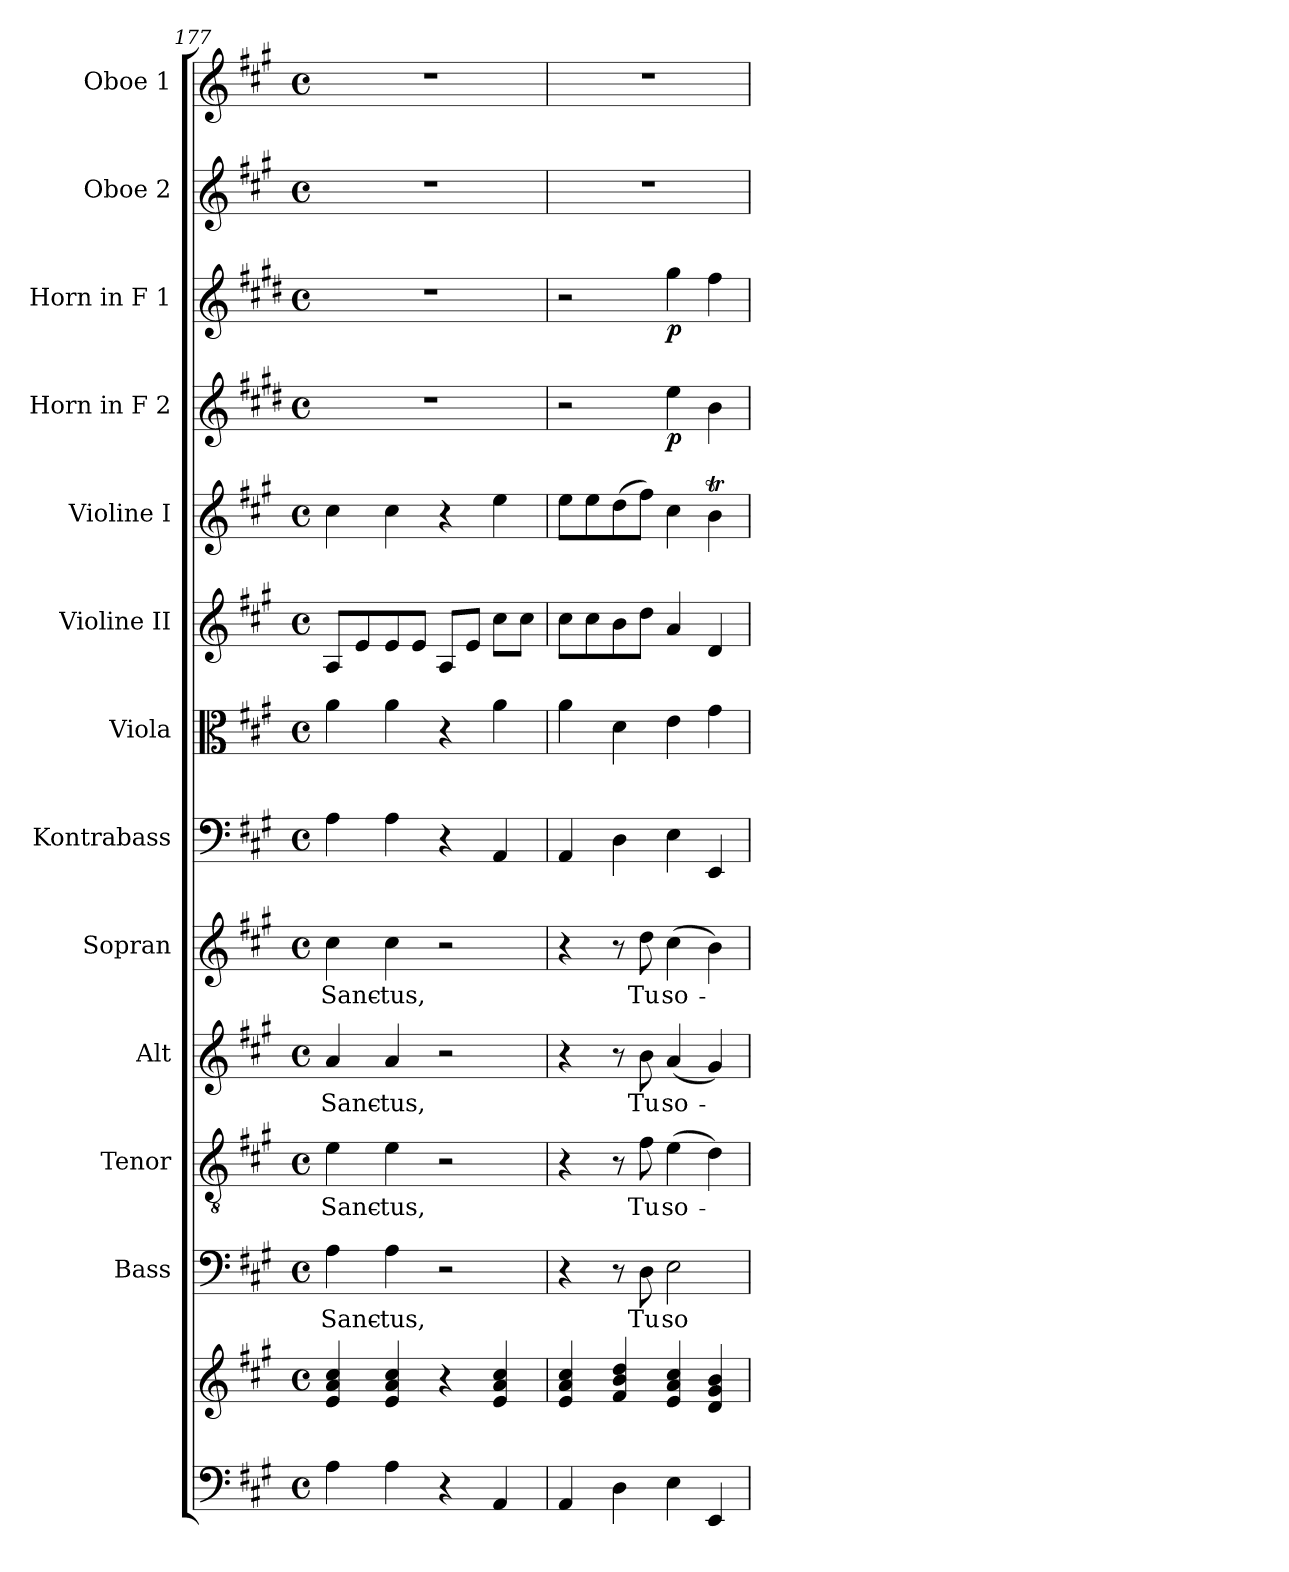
**kern	**kern	**kern	**text	**kern	**text	**kern	**text	**kern	**text	**kern	**kern	**kern	**kern	**kern	**dynam	**kern	**dynam	**kern	**kern
*part13	*part13	*part12	*part12	*part11	*part11	*part10	*part10	*part9	*part9	*part8	*part7	*part6	*part5	*part4	*part4	*part3	*part3	*part2	*part1
*staff14	*staff13	*staff12	*staff12	*staff11	*staff11	*staff10	*staff10	*staff9	*staff9	*staff8	*staff7	*staff6	*staff5	*staff4	*staff4	*staff3	*staff3	*staff2	*staff1
*	*	*I"Bass	*	*I"Tenor	*	*I"Alt	*	*I"Sopran	*	*I"Kontrabass	*I"Viola	*I"Violine II	*I"Violine I	*I"Horn in F 2	*	*I"Horn in F 1	*	*I"Oboe 2	*I"Oboe 1
*	*	*I'B.	*	*I'T.	*	*I'A.	*	*I'S.	*	*I'Kb.	*I'Vla.	*I'Vl. II	*I'Vl. I	*	*	*	*	*I'Ob.. 2	*I'Ob. 1
*clefF4	*clefG2	*clefF4	*	*clefGv2	*	*clefG2	*	*clefG2	*	*clefF4	*clefC3	*clefG2	*clefG2	*clefG2	*	*clefG2	*	*clefG2	*clefG2
*	*	*	*	*	*	*	*	*	*	*ITrd7c12	*	*	*	*ITrd4c7	*	*ITrd4c7	*	*	*
*k[f#c#g#]	*k[f#c#g#]	*k[f#c#g#]	*	*k[f#c#g#]	*	*k[f#c#g#]	*	*k[f#c#g#]	*	*k[f#c#g#]	*k[f#c#g#]	*k[f#c#g#]	*k[f#c#g#]	*k[f#c#g#]	*	*k[f#c#g#]	*	*k[f#c#g#]	*k[f#c#g#]
*A:	*A:	*A:	*	*A:	*	*A:	*	*A:	*	*A:	*A:	*A:	*A:	*A:	*	*A:	*	*A:	*A:
*M4/4	*M4/4	*M4/4	*	*M4/4	*	*M4/4	*	*M4/4	*	*M4/4	*M4/4	*M4/4	*M4/4	*M4/4	*	*M4/4	*	*M4/4	*M4/4
*met(c)	*met(c)	*met(c)	*	*met(c)	*	*met(c)	*	*met(c)	*	*met(c)	*met(c)	*met(c)	*met(c)	*met(c)	*	*met(c)	*	*met(c)	*met(c)
=177	=177	=177	=177	=177	=177	=177	=177	=177	=177	=177	=177	=177	=177	=177	=177	=177	=177	=177	=177
!	!	!	!LO:LY:b	!	!LO:LY:b	!	!LO:LY:b	!	!LO:LY:b	!	!	!	!	!	!	!	!	!	!
4A\	4e/ 4a/ 4cc#/	4A\	Sanc-	4e\	Sanc-	4a/	Sanc-	4cc#\	Sanc-	4AA\	4a\	8A/L	4cc#\	1r	.	1r	.	1r	1r
.	.	.	.	.	.	.	.	.	.	.	.	8e/	.	.	.	.	.	.	.
!	!	!	!LO:LY:b	!	!LO:LY:b	!	!LO:LY:b	!	!LO:LY:b	!	!	!	!	!	!	!	!	!	!
4A\	4e/ 4a/ 4cc#/	4A\	-tus,	4e\	-tus,	4a/	-tus,	4cc#\	-tus,	4AA\	4a\	8e/	4cc#\	.	.	.	.	.	.
.	.	.	.	.	.	.	.	.	.	.	.	8e/J	.	.	.	.	.	.	.
4r	4r	2r	.	2r	.	2r	.	2r	.	4r	4r	8A/L	4r	.	.	.	.	.	.
.	.	.	.	.	.	.	.	.	.	.	.	8e/J	.	.	.	.	.	.	.
4AA/	4e/ 4a/ 4cc#/	.	.	.	.	.	.	.	.	4AAA/	4a\	8cc#\L	4ee\	.	.	.	.	.	.
.	.	.	.	.	.	.	.	.	.	.	.	8cc#\J	.	.	.	.	.	.	.
=178	=178	=178	=178	=178	=178	=178	=178	=178	=178	=178	=178	=178	=178	=178	=178	=178	=178	=178	=178
4AA/	4e/ 4a/ 4cc#/	4r	.	4r	.	4r	.	4r	.	4AAA/	4a\	8cc#\L	8ee\L	2r	.	2r	.	1r	1r
.	.	.	.	.	.	.	.	.	.	.	.	8cc#\	8ee\	.	.	.	.	.	.
4D\	4f#/ 4b/ 4dd/	8r	.	8r	.	8r	.	8r	.	4DD\	4d\	8b\	(>8dd\	.	.	.	.	.	.
!	!	!	!LO:LY:b	!	!LO:LY:b	!	!LO:LY:b	!	!LO:LY:b	!	!	!	!	!	!	!	!	!	!
.	.	8D\	Tu	8f#\	Tu	8b\	Tu	8dd\	Tu	.	.	8dd\J	8ff#\J)	.	.	.	.	.	.
!	!	!	!LO:LY:b	!	!LO:LY:b	!	!LO:LY:b	!	!LO:LY:b	!	!	!	!	!	!LO:DY:b	!	!LO:DY:b	!	!
4E\	4e/ 4a/ 4cc#/	2E\	so-	(>4e\	so-	(<4a/	so-	(>4cc#\	so-	4EE\	4e\	4a/	4cc#\	4a\	p	4cc#\	p	.	.
4EE/	4d/ 4g#/ 4b/	.	.	4d\)	.	4g#/)	.	4b\)	.	4EEE/	4g#\	4d/	4bT\	4e\	.	4b\	.	.	.
=	=	=	=	=	=	=	=	=	=	=	=	=	=	=	=	=	=	=	=
*-	*-	*-	*-	*-	*-	*-	*-	*-	*-	*-	*-	*-	*-	*-	*-	*-	*-	*-	*-
